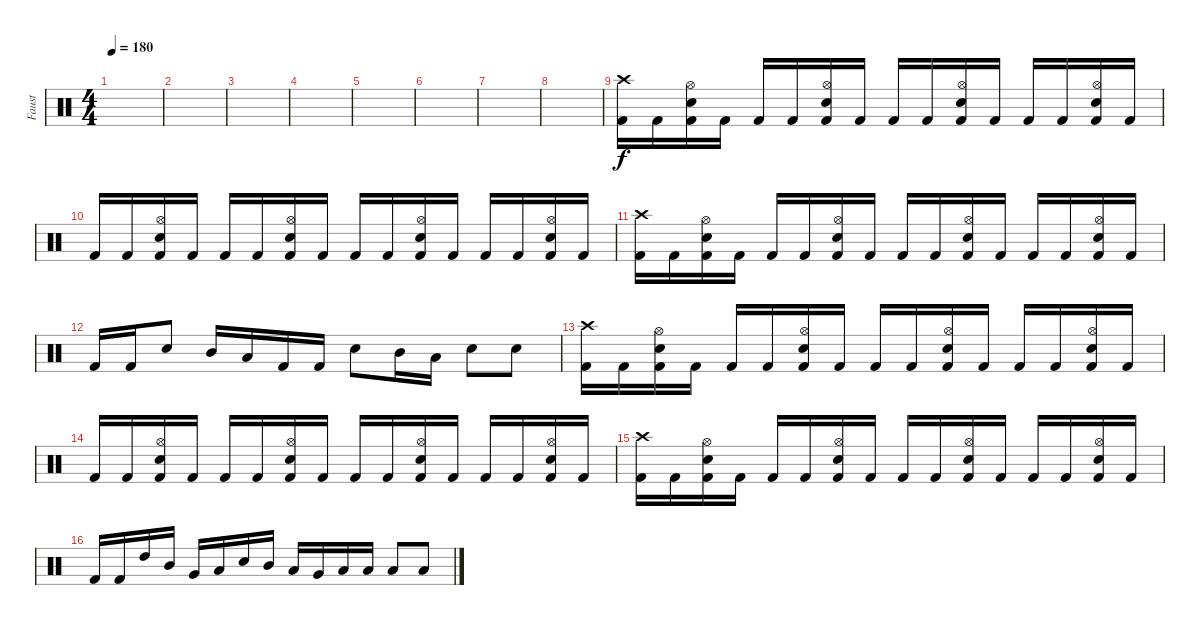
\track ("Faust" "Faust") {instrument percussion}
\staff {score}
\articulation defaults
\ts (4 4)
\tempo 180
\clef neutral
\ks c
|
|
|
|
|
|
|
|
("Crash high (hit)" "Kick (hit) 2").16 "Kick (hit) 2".16 ("Hi-Hat (open)" "Snare (hit) 2" "Kick (hit) 2").16 "Kick (hit) 2".16 "Kick (hit) 2".16 "Kick (hit) 2".16 ("Hi-Hat (open)" "Snare (hit) 2" "Kick (hit) 2").16 "Kick (hit) 2".16 "Kick (hit) 2".16 "Kick (hit) 2".16 ("Hi-Hat (open)" "Snare (hit) 2" "Kick (hit) 2").16 "Kick (hit) 2".16 "Kick (hit) 2".16 "Kick (hit) 2".16 ("Hi-Hat (open)" "Snare (hit) 2" "Kick (hit) 2").16 "Kick (hit) 2".16 |
"Kick (hit) 2".16 "Kick (hit) 2".16 ("Hi-Hat (open)" "Snare (hit) 2" "Kick (hit) 2").16 "Kick (hit) 2".16 "Kick (hit) 2".16 "Kick (hit) 2".16 ("Hi-Hat (open)" "Snare (hit) 2" "Kick (hit) 2").16 "Kick (hit) 2".16 "Kick (hit) 2".16 "Kick (hit) 2".16 ("Hi-Hat (open)" "Snare (hit) 2" "Kick (hit) 2").16 "Kick (hit) 2".16 "Kick (hit) 2".16 "Kick (hit) 2".16 ("Hi-Hat (open)" "Snare (hit) 2" "Kick (hit) 2").16 "Kick (hit) 2".16 |
("Crash high (hit)" "Kick (hit) 2").16 "Kick (hit) 2".16 ("Hi-Hat (open)" "Snare (hit) 2" "Kick (hit) 2").16 "Kick (hit) 2".16 "Kick (hit) 2".16 "Kick (hit) 2".16 ("Hi-Hat (open)" "Snare (hit) 2" "Kick (hit) 2").16 "Kick (hit) 2".16 "Kick (hit) 2".16 "Kick (hit) 2".16 ("Hi-Hat (open)" "Snare (hit) 2" "Kick (hit) 2").16 "Kick (hit) 2".16 "Kick (hit) 2".16 "Kick (hit) 2".16 ("Hi-Hat (open)" "Snare (hit) 2" "Kick (hit) 2").16 "Kick (hit) 2".16 |
"Kick (hit) 2".16 "Kick (hit) 2".16 "Snare (hit) 2".8 "Mid Tom (hit)".16 "Low Tom (hit)".16 "Kick (hit) 2".16 "Kick (hit) 2".16 "Snare (hit) 2".8 "Mid Tom (hit)".16 "Low Tom (hit)".16 "Snare (hit) 2".8 "Snare (hit) 2".8 |
("Crash high (hit)" "Kick (hit) 2").16 "Kick (hit) 2".16 ("Hi-Hat (open)" "Snare (hit) 2" "Kick (hit) 2").16 "Kick (hit) 2".16 "Kick (hit) 2".16 "Kick (hit) 2".16 ("Hi-Hat (open)" "Snare (hit) 2" "Kick (hit) 2").16 "Kick (hit) 2".16 "Kick (hit) 2".16 "Kick (hit) 2".16 ("Hi-Hat (open)" "Snare (hit) 2" "Kick (hit) 2").16 "Kick (hit) 2".16 "Kick (hit) 2".16 "Kick (hit) 2".16 ("Hi-Hat (open)" "Snare (hit) 2" "Kick (hit) 2").16 "Kick (hit) 2".16 |
"Kick (hit) 2".16 "Kick (hit) 2".16 ("Hi-Hat (open)" "Snare (hit) 2" "Kick (hit) 2").16 "Kick (hit) 2".16 "Kick (hit) 2".16 "Kick (hit) 2".16 ("Hi-Hat (open)" "Snare (hit) 2" "Kick (hit) 2").16 "Kick (hit) 2".16 "Kick (hit) 2".16 "Kick (hit) 2".16 ("Hi-Hat (open)" "Snare (hit) 2" "Kick (hit) 2").16 "Kick (hit) 2".16 "Kick (hit) 2".16 "Kick (hit) 2".16 ("Hi-Hat (open)" "Snare (hit) 2" "Kick (hit) 2").16 "Kick (hit) 2".16 |
("Crash high (hit)" "Kick (hit) 2").16 "Kick (hit) 2".16 ("Hi-Hat (open)" "Snare (hit) 2" "Kick (hit) 2").16 "Kick (hit) 2".16 "Kick (hit) 2".16 "Kick (hit) 2".16 ("Hi-Hat (open)" "Snare (hit) 2" "Kick (hit) 2").16 "Kick (hit) 2".16 "Kick (hit) 2".16 "Kick (hit) 2".16 ("Hi-Hat (open)" "Snare (hit) 2" "Kick (hit) 2").16 "Kick (hit) 2".16 "Kick (hit) 2".16 "Kick (hit) 2".16 ("Hi-Hat (open)" "Snare (hit) 2" "Kick (hit) 2").16 "Kick (hit) 2".16 |
"Kick (hit) 2".16 "Kick (hit) 2".16 "High Tom (hit)".16 "Mid Tom (hit)".16 "Very Low Tom (hit)".16 "Low Tom (hit)".16 "Snare (hit) 2".16 "Mid Tom (hit)".16 "Low Tom (hit)".16 "Very Low Tom (hit)".16 "Low Floor Tom (hit)".16 "Low Floor Tom (hit)".16 "Low Tom (hit)".8 "Low Tom (hit)".8
